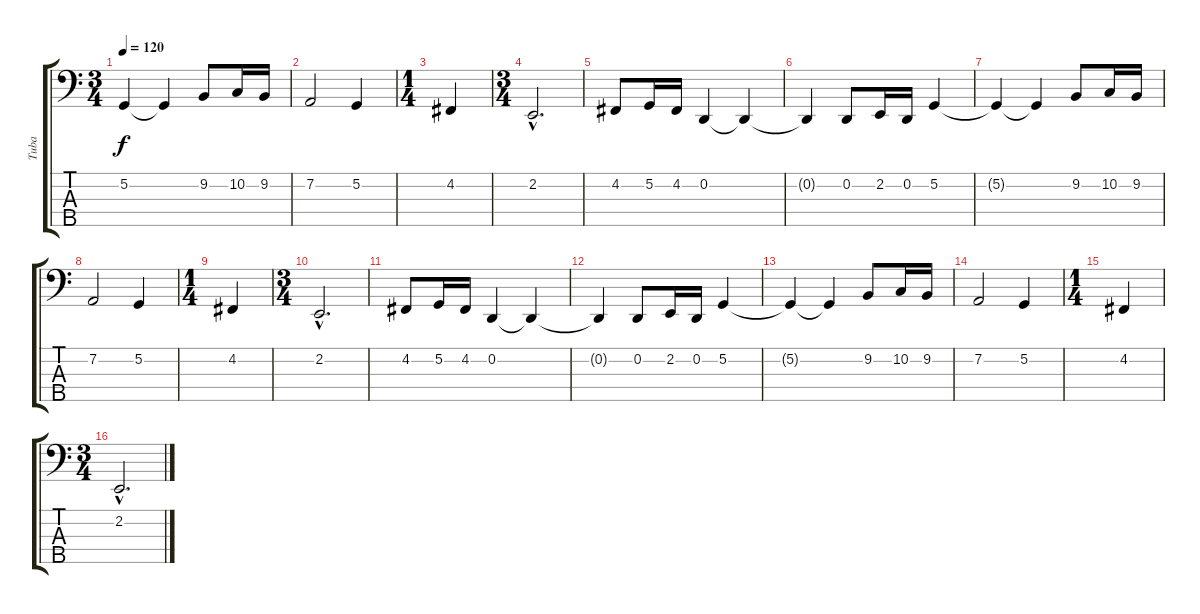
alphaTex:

\track ("Tuba" "Tuba") {instrument tuba}
\staff {score tabs}
\tuning (G2 D2 A1 E1 B0) {hide}
\ts (3 4)
\tempo 120
\clef f4
\ks c
5.2{t}.4{dy f} 5.2{t}.4 9.2.8 10.2.16 9.2.16 |
7.2.2 5.2.4 |
\ts (1 4)
4.2.4 |
\ts (3 4)
2.2{hac}.2{d} |
4.2.8 5.2.16 4.2.16 0.2.4 0.2{t}.4 |
0.2{t}.4 0.2.8 2.2.16 0.2.16 5.2.4 |
5.2{t}.4 5.2{t}.4 9.2.8 10.2.16 9.2.16 |
7.2.2 5.2.4 |
\ts (1 4)
4.2.4 |
\ts (3 4)
2.2{hac}.2{d} |
4.2.8 5.2.16 4.2.16 0.2.4 0.2{t}.4 |
0.2{t}.4 0.2.8 2.2.16 0.2.16 5.2.4 |
5.2{t}.4 5.2{t}.4 9.2.8 10.2.16 9.2.16 |
7.2.2 5.2.4 |
\ts (1 4)
4.2.4 |
\ts (3 4)
2.2{hac}.2{d}
